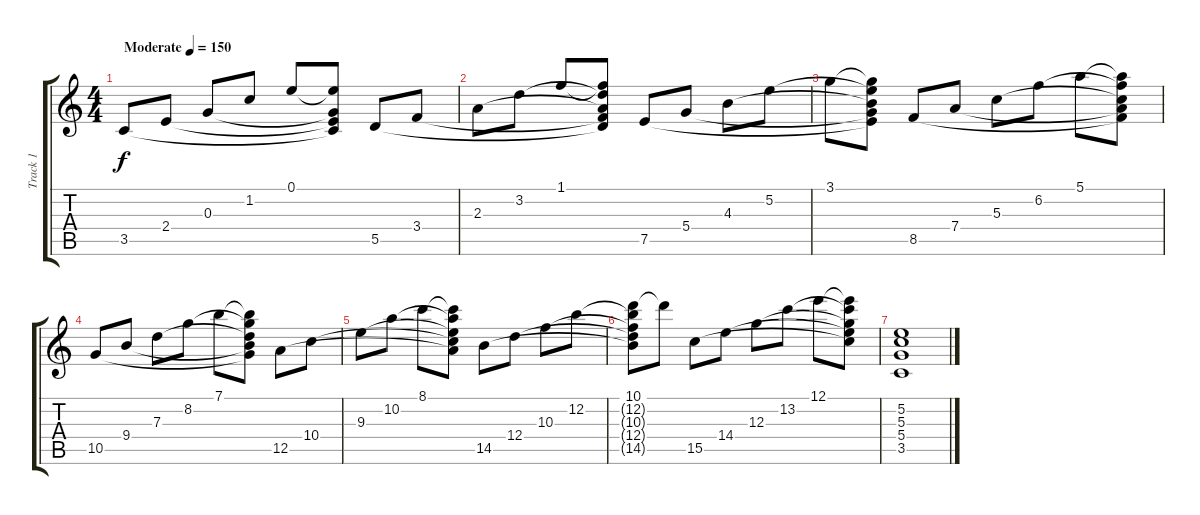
\track ("Track 1" "Track 1") {instrument overdrivenguitar}
\staff {score tabs}
\tuning (E4 B3 G3 D3 A2 E2) {hide}
\ts (4 4)
\tempo (150 "Moderate")
\clef g2
\ks c
3.5.8{dy f instrument overdrivenguitar} 2.4.8 0.3.8 1.2.8 0.1.8 (0.1{t} 0.3{t} 2.4{t} 3.5{t}).8 5.5.8 3.4.8 |
2.3.8 3.2.8 1.1.8 (1.1{t} 3.2{t} 2.3{t} 3.4{t} 5.5{t}).8 7.5.8 5.4.8 4.3.8 5.2.8 |
3.1.8 (3.1{t} 5.2{t} 4.3{t} 5.4{t} 7.5{t}).8 8.5.8 7.4.8 5.3.8 6.2.8 5.1.8 (5.1{t} 6.2{t} 5.3{t} 7.4{t} 8.5{t}).8 |
10.5.8 9.4.8 7.3.8 8.2.8 7.1.8 (7.1{t} 8.2{t} 7.3{t} 9.4{t} 10.5{t}).8 12.5.8 10.4.8 |
9.3.8 10.2.8 8.1.8 (8.1{t} 10.2{t} 9.3{t} 10.4{t} 12.5{t}).8 14.5.8 12.4.8 10.3.8 12.2.8 |
(10.1 12.2{t} 10.3{t} 12.4{t} 14.5{t}).8 10.1{t}.8 15.5.8 14.4.8 12.3.8 13.2.8 12.1.8 (12.1{t} 13.2{t} 12.3{t} 14.4{t} 15.5{t}).8 |
(5.2 5.3 5.4 3.5).1
